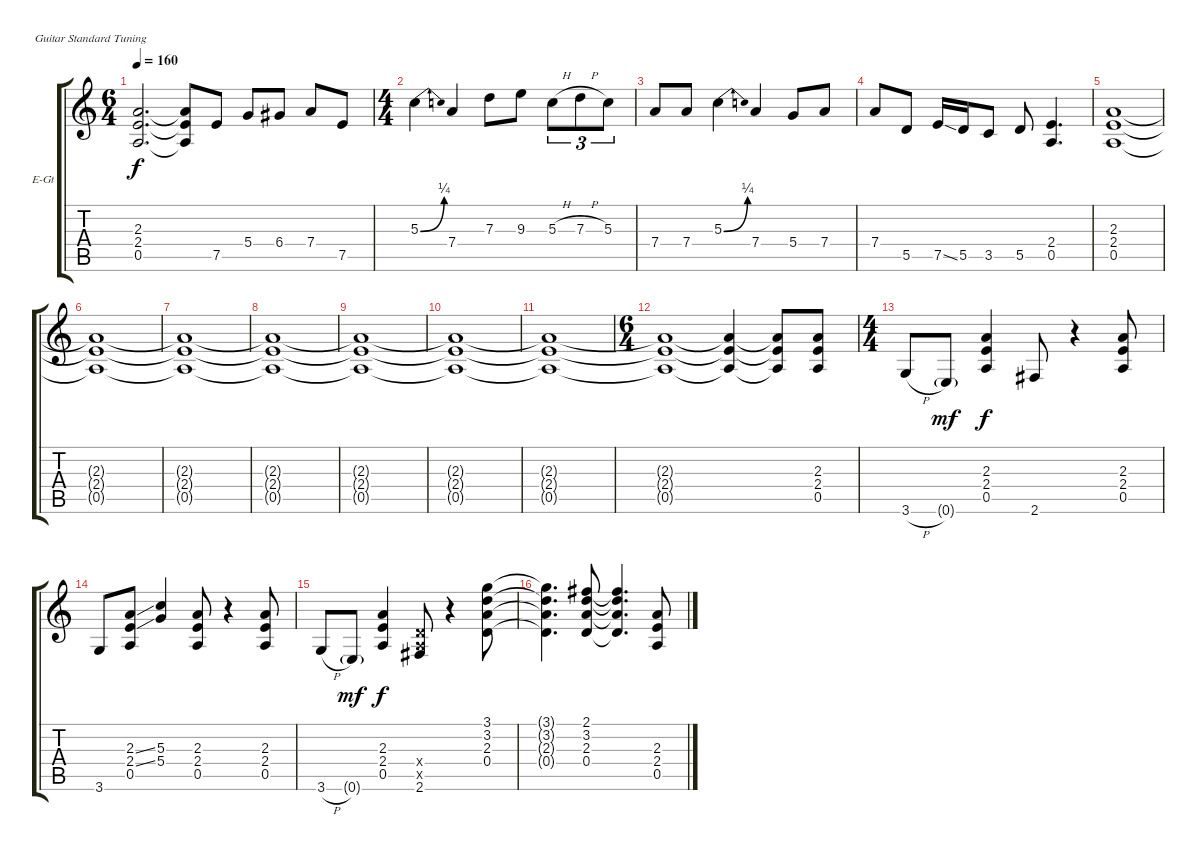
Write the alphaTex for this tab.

\bracketExtendMode groupsimilarinstruments
\firstSystemTrackNameOrientation horizontal
\otherSystemsTrackNameOrientation horizontal
\track ("Guitar 1" "E-Gt") {instrument overdrivenguitar}
\staff {score tabs}
\tuning (E4 B3 G3 D3 A2 E2)
\ts (6 4)
\tempo 160
\clef g2
\ks c
(2.3{t} 2.4{t} 0.5{t}).2{d dy f} (2.3{t} 2.4{t} 0.5{t}).8 7.5.8 5.4.8 6.4.8 7.4.8 7.5.8 |
\ts (4 4)
5.3{be (bend 0 0 60 1)}.4 7.4.4 7.3.8 9.3.8 5.3{h}.8{tu (3 2)} 7.3{h}.8{tu (3 2)} 5.3.8{tu (3 2)} |
7.4.8 7.4.8 5.3{be (bend 0 0 60 1)}.4 7.4.4 5.4.8 7.4.8 |
7.4.8 5.5.8 7.5{ss}.16 5.5.16 3.5.8 5.5.8 (2.4 0.5).4{d} |
(2.3 2.4 0.5).1 |
(2.3{t} 2.4{t} 0.5{t}).1 |
(2.3{t} 2.4{t} 0.5{t}).1 |
(2.3{t} 2.4{t} 0.5{t}).1 |
(2.3{t} 2.4{t} 0.5{t}).1 |
(2.3{t} 2.4{t} 0.5{t}).1 |
(2.3{t} 2.4{t} 0.5{t}).1 |
\ts (6 4)
(2.3{t} 2.4{t} 0.5{t}).1 (2.3{t} 2.4{t} 0.5{t}).4 (2.3{t} 2.4{t} 0.5{t}).8 (2.3 2.4 0.5).8 |
\ts (4 4)
3.6{h}.8 0.6{g}.8{dy mf} (2.3 2.4 0.5).4{dy f} 2.6.8 r.4 (2.3 2.4 0.5).8 |
3.6.8 (2.3{ss} 2.4{ss} 0.5).8 (5.3 5.4).4 (2.3 2.4 0.5).8 r.4 (2.3 2.4 0.5).8 |
3.6{h}.8 0.6{g}.8{dy mf} (2.3 2.4 0.5).4{dy f} (0.4{x} 0.5{x} 2.6).8 r.4 (3.1 3.2 2.3 0.4).8 |
(3.1{t} 3.2{t} 2.3{t} 0.4{t}).4{d} (2.1 3.2 2.3 0.4).8 (2.1{t} 3.2{t} 2.3{t} 0.4{t}).4{d} (2.3 2.4 0.5).8
